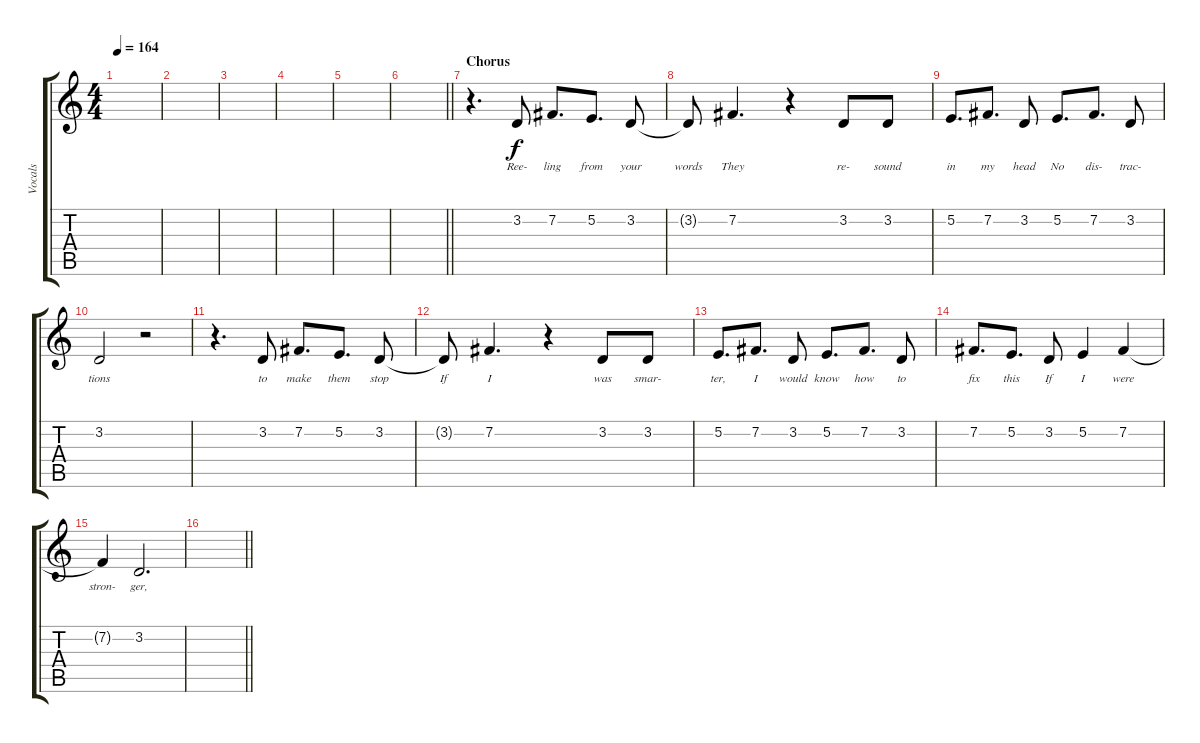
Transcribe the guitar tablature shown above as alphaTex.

\track ("Vocals" "Vocals") {instrument flute}
\staff {score tabs}
\tuning (E4 B3 G3 D3 A2 E2) {hide}
\ts (4 4)
\tempo 164
\clef g2
\ks c
|
|
|
|
|
\barLineRight lightlight
|
\section ("" "Chorus")
r.4{d} 3.2.8{lyrics (0 "Ree-") lyrics (1 "") lyrics (2 "") lyrics (3 "") lyrics (4 "")} 7.2.8{d lyrics (0 "ling") lyrics (1 "") lyrics (2 "") lyrics (3 "") lyrics (4 "")} 5.2.8{d lyrics (0 "from") lyrics (1 "") lyrics (2 "") lyrics (3 "") lyrics (4 "")} 3.2.8{lyrics (0 "your") lyrics (1 "") lyrics (2 "") lyrics (3 "") lyrics (4 "")} |
3.2{t}.8{lyrics (0 "words") lyrics (1 "") lyrics (2 "") lyrics (3 "") lyrics (4 "")} 7.2.4{d lyrics (0 "They") lyrics (1 "") lyrics (2 "") lyrics (3 "") lyrics (4 "")} r.4 3.2.8{lyrics (0 "re-") lyrics (1 "") lyrics (2 "") lyrics (3 "") lyrics (4 "")} 3.2.8{lyrics (0 "sound") lyrics (1 "") lyrics (2 "") lyrics (3 "") lyrics (4 "")} |
5.2.8{d lyrics (0 "in") lyrics (1 "") lyrics (2 "") lyrics (3 "") lyrics (4 "")} 7.2.8{d lyrics (0 "my") lyrics (1 "") lyrics (2 "") lyrics (3 "") lyrics (4 "")} 3.2.8{lyrics (0 "head") lyrics (1 "") lyrics (2 "") lyrics (3 "") lyrics (4 "")} 5.2.8{d lyrics (0 "No") lyrics (1 "") lyrics (2 "") lyrics (3 "") lyrics (4 "")} 7.2.8{d lyrics (0 "dis-") lyrics (1 "") lyrics (2 "") lyrics (3 "") lyrics (4 "")} 3.2.8{lyrics (0 "trac-") lyrics (1 "") lyrics (2 "") lyrics (3 "") lyrics (4 "")} |
3.2.2{lyrics (0 "tions") lyrics (1 "") lyrics (2 "") lyrics (3 "") lyrics (4 "")} r.2 |
r.4{d} 3.2.8{lyrics (0 "to") lyrics (1 "") lyrics (2 "") lyrics (3 "") lyrics (4 "")} 7.2.8{d lyrics (0 "make") lyrics (1 "") lyrics (2 "") lyrics (3 "") lyrics (4 "")} 5.2.8{d lyrics (0 "them") lyrics (1 "") lyrics (2 "") lyrics (3 "") lyrics (4 "")} 3.2.8{lyrics (0 "stop") lyrics (1 "") lyrics (2 "") lyrics (3 "") lyrics (4 "")} |
3.2{t}.8{lyrics (0 "If") lyrics (1 "") lyrics (2 "") lyrics (3 "") lyrics (4 "")} 7.2.4{d lyrics (0 "I") lyrics (1 "") lyrics (2 "") lyrics (3 "") lyrics (4 "")} r.4 3.2.8{lyrics (0 "was") lyrics (1 "") lyrics (2 "") lyrics (3 "") lyrics (4 "")} 3.2.8{lyrics (0 "smar-") lyrics (1 "") lyrics (2 "") lyrics (3 "") lyrics (4 "")} |
5.2.8{d lyrics (0 "ter,") lyrics (1 "") lyrics (2 "") lyrics (3 "") lyrics (4 "")} 7.2.8{d lyrics (0 "I") lyrics (1 "") lyrics (2 "") lyrics (3 "") lyrics (4 "")} 3.2.8{lyrics (0 "would") lyrics (1 "") lyrics (2 "") lyrics (3 "") lyrics (4 "")} 5.2.8{d lyrics (0 "know") lyrics (1 "") lyrics (2 "") lyrics (3 "") lyrics (4 "")} 7.2.8{d lyrics (0 "how") lyrics (1 "") lyrics (2 "") lyrics (3 "") lyrics (4 "")} 3.2.8{lyrics (0 "to") lyrics (1 "") lyrics (2 "") lyrics (3 "") lyrics (4 "")} |
7.2.8{d lyrics (0 "fix") lyrics (1 "") lyrics (2 "") lyrics (3 "") lyrics (4 "")} 5.2.8{d lyrics (0 "this") lyrics (1 "") lyrics (2 "") lyrics (3 "") lyrics (4 "")} 3.2.8{lyrics (0 "If") lyrics (1 "") lyrics (2 "") lyrics (3 "") lyrics (4 "")} 5.2.4{lyrics (0 "I") lyrics (1 "") lyrics (2 "") lyrics (3 "") lyrics (4 "")} 7.2.4{lyrics (0 "were") lyrics (1 "") lyrics (2 "") lyrics (3 "") lyrics (4 "")} |
7.2{t}.4{lyrics (0 "stron-") lyrics (1 "") lyrics (2 "") lyrics (3 "") lyrics (4 "")} 3.2.2{d lyrics (0 "ger,") lyrics (1 "") lyrics (2 "") lyrics (3 "") lyrics (4 "")} |
\barLineRight lightlight
